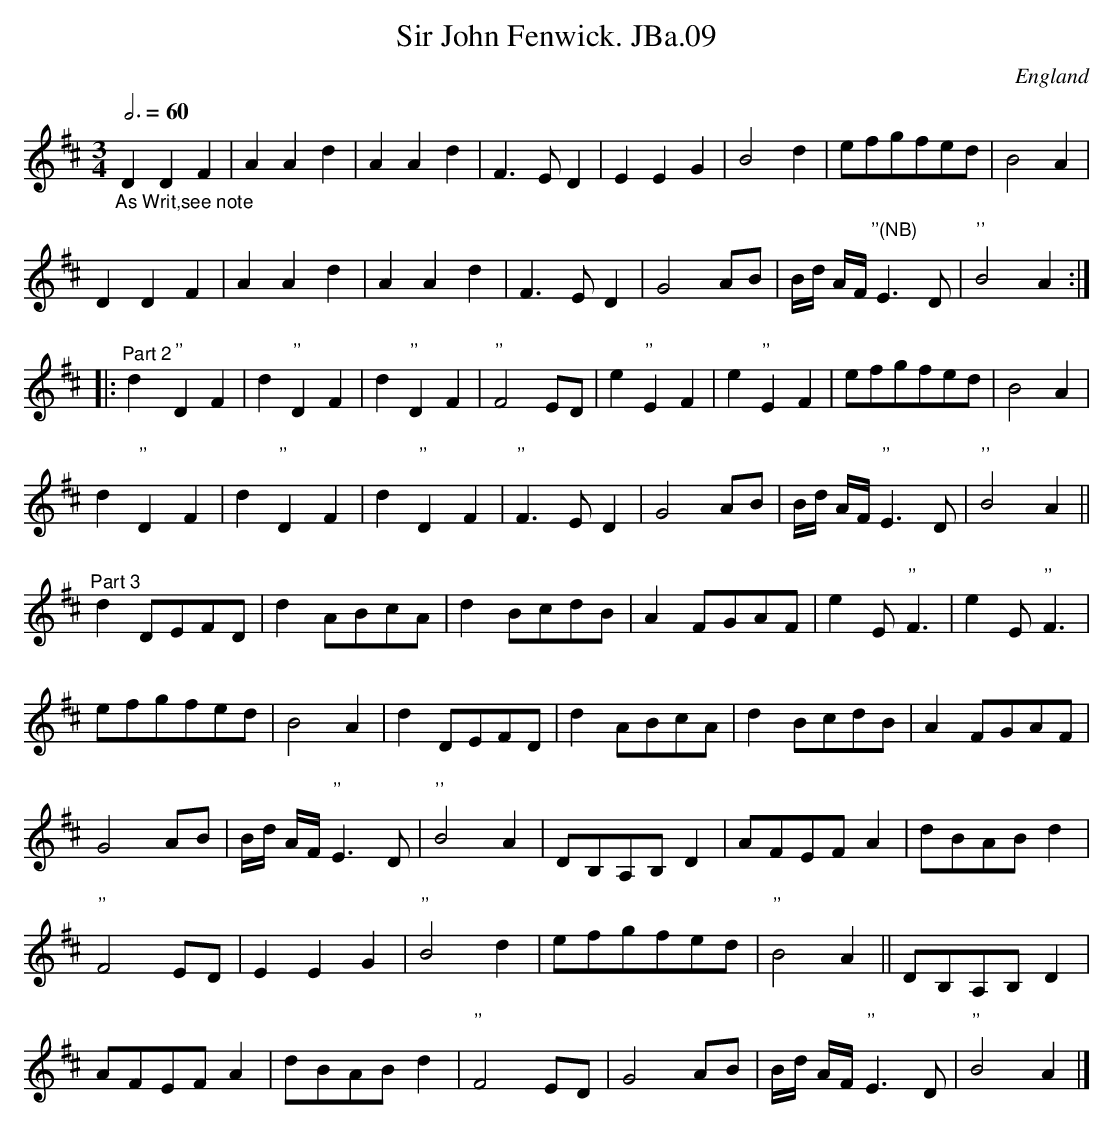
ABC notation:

X:1
T:Sir John Fenwick. JBa.09
L:1/4
M:3/4
O:England
Q:3/4=60
K:D major
"_As Writ,see note"
DDF | AAd | AAd | F>ED | EEG | B2d |\
e/f/g/f/e/d/ | B2A |!
DDF |AAd | AAd | F>ED | G2 A/B/ |\
B/4d/4 A/4F/4 "''(NB)"E>D | "''"B2 A :|!
|:"^Part 2"d"''"DF | d"''"DF | d"''"DF |\
"''"F2 E/D/ | e"''"EF | e"''"EF|\
e/f/g/f/e/d/ | B2 A |!
d"''"DF | d"''"DF | d"''"DF |  "''"F>ED |\
G2 A/B/ | B/4d/4 A/4F/4 "''"E>D | "''"B2 A ||!
"^Part 3" dD/E/F/D/ |\
d A/B/c/A/ | d B/c/d/B/ | A F/G/A/F/ | eE/ "''"F3/2 |\
eE/ "''"F3/2 |!
e/f/g/f/e/d/ | B2A | d D/E/F/D/ | d A/B/c/A/ |\
d B/c/d/B/ |  A F/G/A/F/ |!
G2 A/B/ |  B/4d/4 A/4F/4 "''"E>D |\
"''"B2 A | D/B,/A,/B,/ D | A/F/E/F/ A | d/B/A/B/ d |!
"''"F2 E/D/ |\
EEG|  "''"B2d | e/f/g/f/e/d/ | "''"B2A || D/B,/A,/B,/ D |!
A/F/E/F/ A | d/B/A/B/ d | "''"F2 E/D/ |   G2 A/B/ |\
B/4d/4 A/4F/4 "''"E>D | "''"B2 A|]
